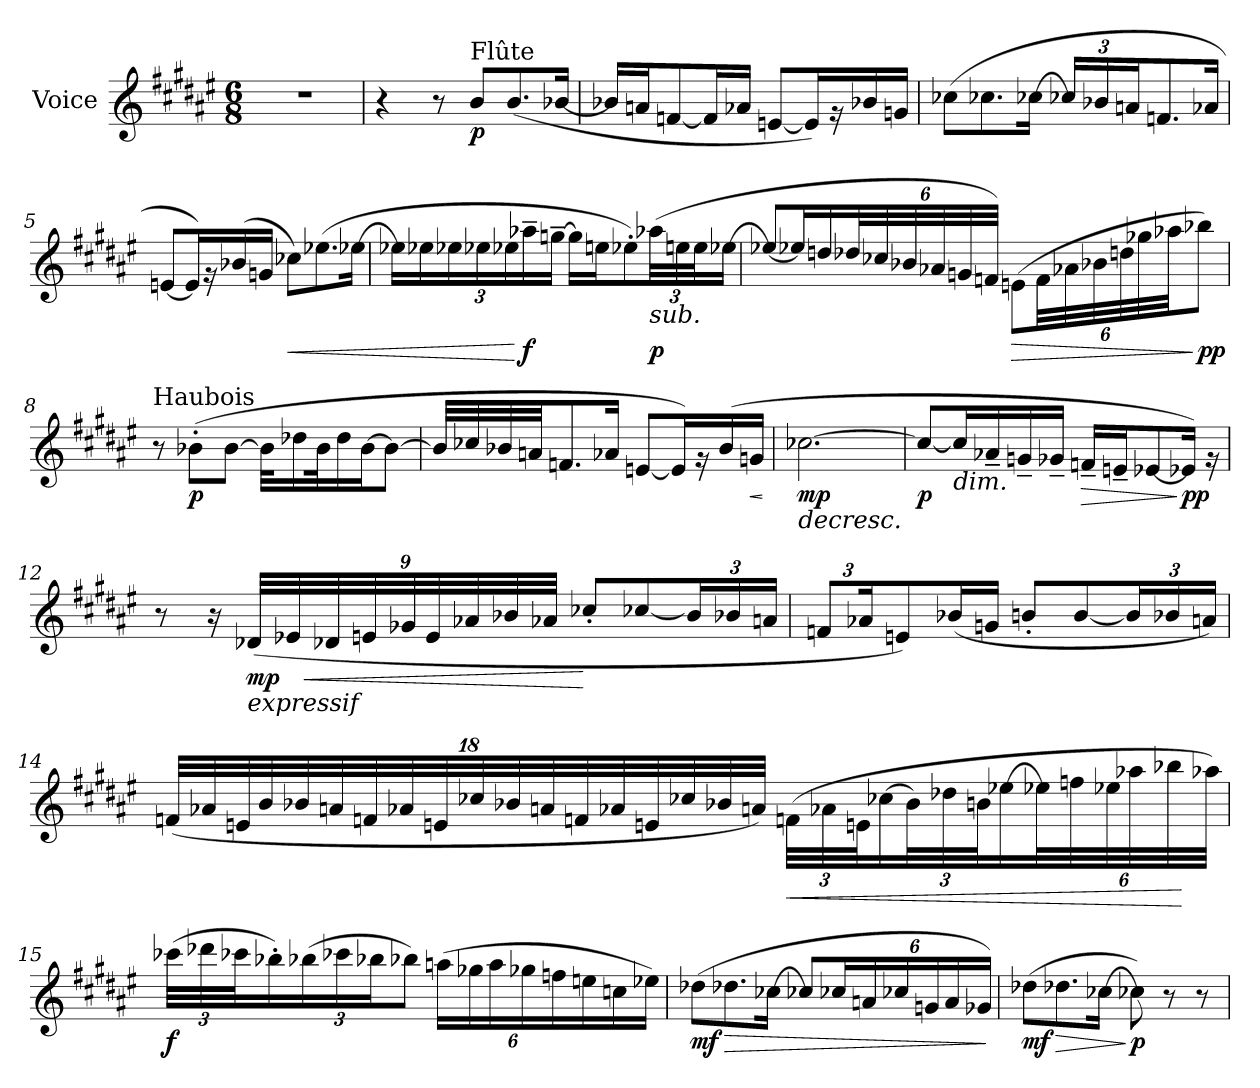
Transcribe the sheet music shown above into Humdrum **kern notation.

**kern	**dynam
*part1	*part1
*staff1	*staff1
*I"Voice	*
*I'V	*
*clefG2	*
*k[f#c#g#d#a#e#]	*
*M6/8	*
*MM32	*
=1	=1
2.r	.
=2	=2
4r	.
8r	.
!LO:TX:a:t=Flûte	!
!	!LO:DY:b
8b/L	p
(<8.b/	.
[16b-Xi/Jk	.
=3	=3
16b-Xi/LL]	.
16an/J	.
[8fni/	.
16fni/L]	.
16a-Xi/JJ	.
[8en/L	.
16e/L])	.
16rg	.
16b-Xi/	.
16gni/JJ	.
=4	=4
(>8cc-Xi\L	.
8.cc-Xi\	.
[16cc-Xi\Jk	.
*Xbrackettup	*
24cc-Xi/LL]	.
24b-Xi/	.
24an/J	.
8.fni/	.
16a-Xi/Jk	.
!!LO:LB:g=z
=5	=5
[8en/L	.
16e/L])	.
16rg	.
(>16b-Xi/	.
16gni/JJ	.
!	!LO:HP:b
8cc-Xi\L)	<
(>8.ee-Xi\	.
[16ee-Xi\Jk	.
=6	=6
16ee-Xi\LL]	.
16ee-Xi\	.
24ee-Xi\	.
24ee-Xi\	.
24ee-Xi\	.
!	!LO:DY:n=1:b
16aa-X~i\	[ f
[16ggn~i\JJ	.
16ggni\LL]	.
16een\J	.
8ee-X'i\)	.
!LO:TX:b:i:t=sub.	!
!	!LO:DY:n=2:b
(>48aa-Xi\LL	p
48ee\	.
48ee\J	.
[16ee-Xi\JJ	.
!!LO:LB:g=z
=7	=7
8ee-Xi/L_	.
16ee-Xi/L]	.
16ddn/	.
48dd-Xi/L	.
48cc-Xi/	.
48b-Xi/	.
48a-Xi/	.
48gn/	.
48fn/JJJ)	.
!	!LO:HP:b
(>8en\L	>
48f\LL	.
48a-X\	.
48b-X\	.
48dd\	.
48gg-Xi\	.
48aa-X\JJ	.
!	!LO:DY:n=1:b
8bb-X\J)	] pp
=8	=8
!LO:TX:a:t=Haubois	!
8r	.
!	!LO:DY:b
(>8b-X'\L	p
[8b-\J	.
32b-\KLL]	.
16dd-X\	.
32b-\K	.
16dd-\	.
[16b-\J	.
8b-\J_	.
!!LO:LB:g=z
=9	=9
32b-/LLL]	.
32cc-X/	.
32b-X/	.
32an/JJ	.
8.fn/	.
16a-X/Jk	.
[8en/L	.
16e/L])	.
16rg	.
(>16b-/	.
!	!LO:HP:b
16gn/JJ	<
.	[
=10	=10
!	!LO:HP:b
!	!LO:DY:n=1:b
[2.cc-X\	> mp
=11	=11
!	!LO:DY:b
8cc-/L_	p
!LO:TX:b:i:t=dim.	!
16cc-/L]	]
16a-X~/	.
16gn~/	.
16g-X~/JJ	.
!	!LO:HP:b
16fn~/LL	>
16en~/J	.
[8e-Xi/	.
!	!LO:DY:n=1:b
16e-Xi/Jk])	] pp
16rg	.
!!LO:LB:g=z
=12	=12
8r	.
16r	.
!LO:TX:b:i:t=expressif	!
!	!LO:DY:b
(>48d-Xi/LLL	mp
48e-Xi/	.
!	!LO:HP:b
48d-Xi/	<
48en/	.
48g-Xi/	.
48e/	.
48a-Xi/	.
48b-Xi/	.
48a-Xi/JJJ	.
8cc-X'i/L	[
[8cc-Xi/	.
24b/L]	.
24b-Xi/	.
24an/JJ	.
=13	=13
12fni/L	.
24a-Xi/K	.
8en/)	.
(<16b-Xi/L	.
16gni/JJ	.
8b'/L	.
[8b/	.
24b/L]	.
24b-Xi/	.
24an/JJ)	.
!!LO:LB:g=z
=14	=14
(<48fni/LLL	.
48a-Xi/	.
48en/	.
48b/	.
48b-Xi/	.
48an/	.
48fni/	.
48a-Xi/	.
48en/	.
48cc-Xi/	.
48b-Xi/	.
48an/	.
48fni/	.
48a-Xi/	.
48en/	.
48cc-Xi/	.
48b-Xi/	.
48an/JJJ)	.
!	!LO:HP:b
(>48fni\LLL	<
48a-Xi\	.
48en\J	.
[16cc-Xi\	.
48b\L]	.
48dd-Xi\	.
48b\J	.
[16ee-Xi\	.
48ee-Xi\L]	.
48ffni\	.
48ee-Xi\	.
48aa-Xi\	.
48bb-Xi\	.
48aa-Xi\JJJ)	[
!!LO:LB:g=z
=15	=15
!	!LO:DY:b
(>48ccc-Xi\LLL	f
48ddd-Xi\	.
48ccc-Xi\J	.
16bb-X'i\)	.
(>24bb-Xi\	.
24ccc-Xi\	.
24bb-Xi\J	.
8bb-Xi\J)	.
(>24aan\LL	.
24gg-Xi\	.
24aa\	.
24gg-Xi\	.
24ffni\	.
24een\	.
16ccni\	.
16ee-Xi\JJ)	.
=16	=16
!	!LO:HP:b
!	!LO:DY:n=1:b
(>8dd-Xi\L	> mf
8.dd-Xi\	.
[16cc-Xi\Jk	.
8cc-Xi/L]	.
24cc-Xi/L	.
24an/	.
24cc-Xi/	.
24gn/	.
24a/	.
24g-Xi/JJ)	.
.	]
=17	=17
!	!LO:DY:b
(>8dd-Xi\L	mf
!	!LO:HP:b
8.dd-Xi\	>
[16cc-Xi\Jk	.
!	!LO:DY:n=1:b
8cc-Xi\])	] p
8r	.
8r	.
=	=
*-	*-
